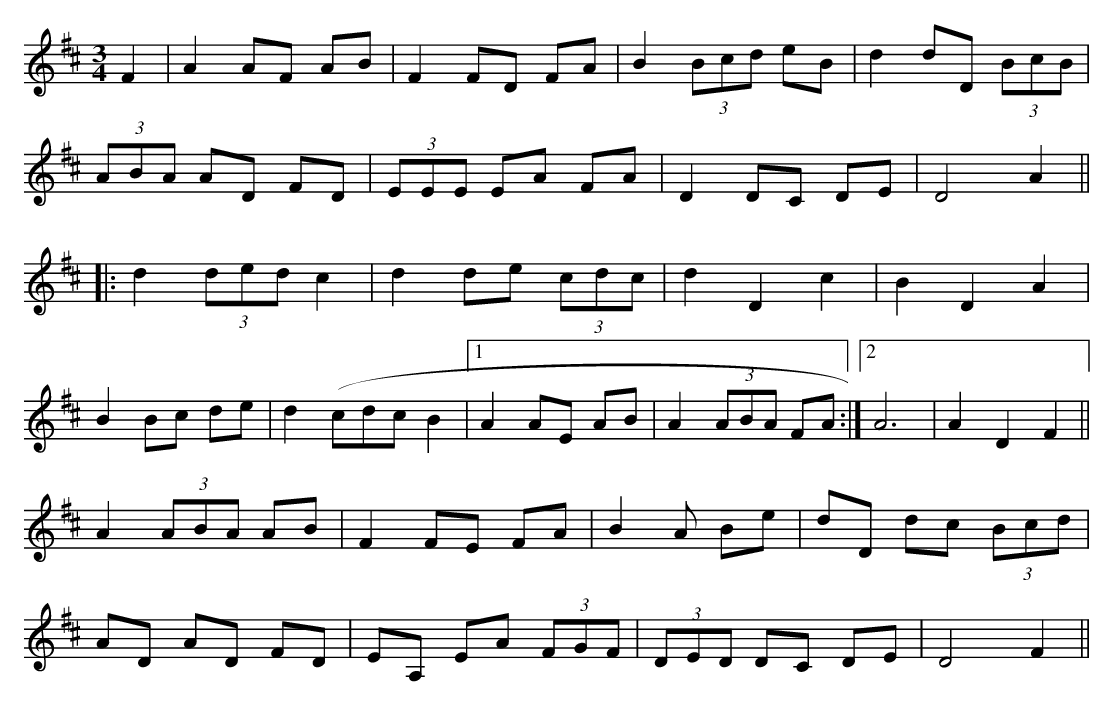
X:1
M:3/4
K:D
F2|A2 AF AB|F2 FD FA|B2 (3Bcd eB|d2 dD (3BcB|
(3ABA AD FD|(3EEE EA FA|D2 DC DE|D4 A2||
|:d2 (3ded c2|d2 de (3cdc|d2 D2 c2|B2 D2 A2|
B2 Bc de|d2 (cdc B2|1 A2 AE AB|A2 (3ABA FA:|2 A6|A2 D2 F2||
A2 (3ABA AB|F2 FE FA|B2 A Be|dD dc (3Bcd|
AD AD FD|EA, EA (3FGF|(3DED DC DE|D4 F2||
